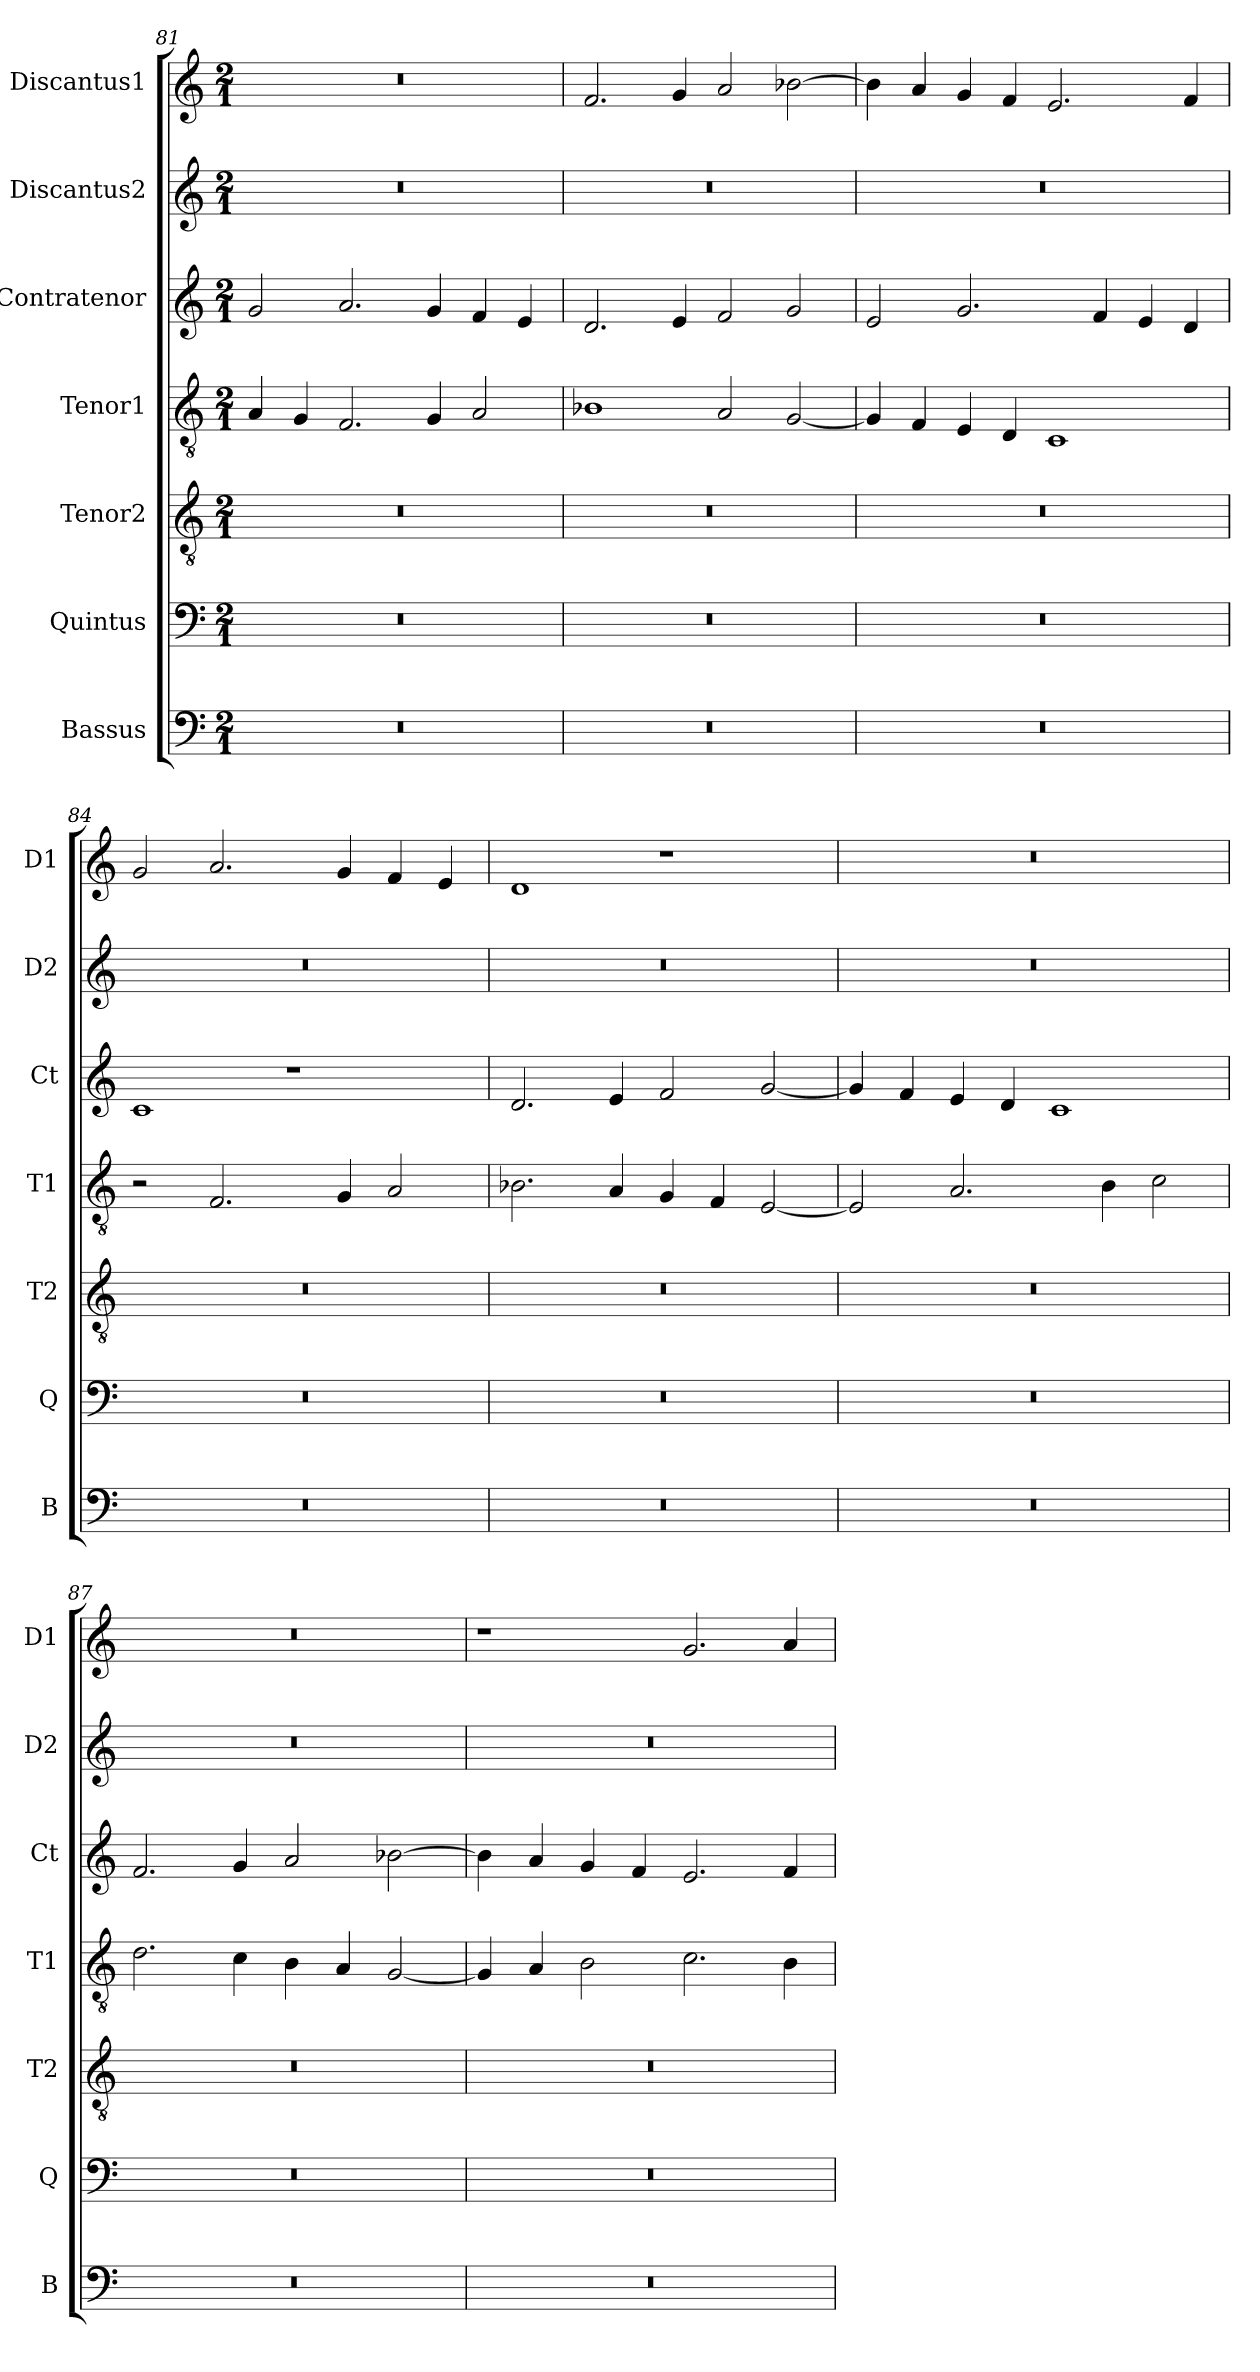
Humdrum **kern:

**kern	**kern	**kern	**kern	**kern	**kern	**kern
*part7	*part6	*part5	*part4	*part3	*part2	*part1
*staff7	*staff6	*staff5	*staff4	*staff3	*staff2	*staff1
*I"Bassus	*I"Quintus	*I"Tenor2	*I"Tenor1	*I"Contratenor	*I"Discantus2	*I"Discantus1
*I'B	*I'Q	*I'T2	*I'T1	*I'Ct	*I'D2	*I'D1
*clefF4	*clefF4	*clefGv2	*clefGv2	*clefG2	*clefG2	*clefG2
*k[]	*k[]	*k[]	*k[]	*k[]	*k[]	*k[]
*M2/1	*M2/1	*M2/1	*M2/1	*M2/1	*M2/1	*M2/1
=81	=81	=81	=81	=81	=81	=81
0r	0r	0r	4A/	2g/	0r	0r
.	.	.	4G/	.	.	.
.	.	.	2.F/	2.a/	.	.
.	.	.	4G/	4g/	.	.
.	.	.	2A/	4f/	.	.
.	.	.	.	4e/	.	.
=82	=82	=82	=82	=82	=82	=82
0r	0r	0r	1B-X\	2.d/	0r	2.f/
.	.	.	.	4e/	.	4g/
.	.	.	2A/	2f/	.	2a/
.	.	.	[2G/	2g/	.	[2b-X\
=83	=83	=83	=83	=83	=83	=83
0r	0r	0r	4G/]	2e/	0r	4b-\]
.	.	.	4F/	.	.	4a/
.	.	.	4E/	2.g/	.	4g/
.	.	.	4D/	.	.	4f/
.	.	.	1C/	.	.	2.e/
.	.	.	.	4f/	.	.
.	.	.	.	4e/	.	.
.	.	.	.	4d/	.	4f/
=84	=84	=84	=84	=84	=84	=84
0r	0r	0r	2r	1c/	0r	2g/
.	.	.	2.F/	.	.	2.a/
.	.	.	.	1r	.	.
.	.	.	4G/	.	.	4g/
.	.	.	2A/	.	.	4f/
.	.	.	.	.	.	4e/
=85	=85	=85	=85	=85	=85	=85
0r	0r	0r	2.B-X\	2.d/	0r	1d/
.	.	.	4A/	4e/	.	.
.	.	.	4G/	2f/	.	1r
.	.	.	4F/	.	.	.
.	.	.	[2E/	[2g/	.	.
=86	=86	=86	=86	=86	=86	=86
0r	0r	0r	2E/]	4g/]	0r	0r
.	.	.	.	4f/	.	.
.	.	.	2.A/	4e/	.	.
.	.	.	.	4d/	.	.
.	.	.	.	1c/	.	.
.	.	.	4B\	.	.	.
.	.	.	2c\	.	.	.
=87	=87	=87	=87	=87	=87	=87
0r	0r	0r	2.d\	2.f/	0r	0r
.	.	.	4c\	4g/	.	.
.	.	.	4B\	2a/	.	.
.	.	.	4A/	.	.	.
.	.	.	[2G/	[2b-X\	.	.
=88	=88	=88	=88	=88	=88	=88
0r	0r	0r	4G/]	4b-\]	0r	1r
.	.	.	4A/	4a/	.	.
.	.	.	2B\	4g/	.	.
.	.	.	.	4f/	.	.
.	.	.	2.c\	2.e/	.	2.g/
.	.	.	4B\	4f/	.	4a/
=	=	=	=	=	=	=
*-	*-	*-	*-	*-	*-	*-
